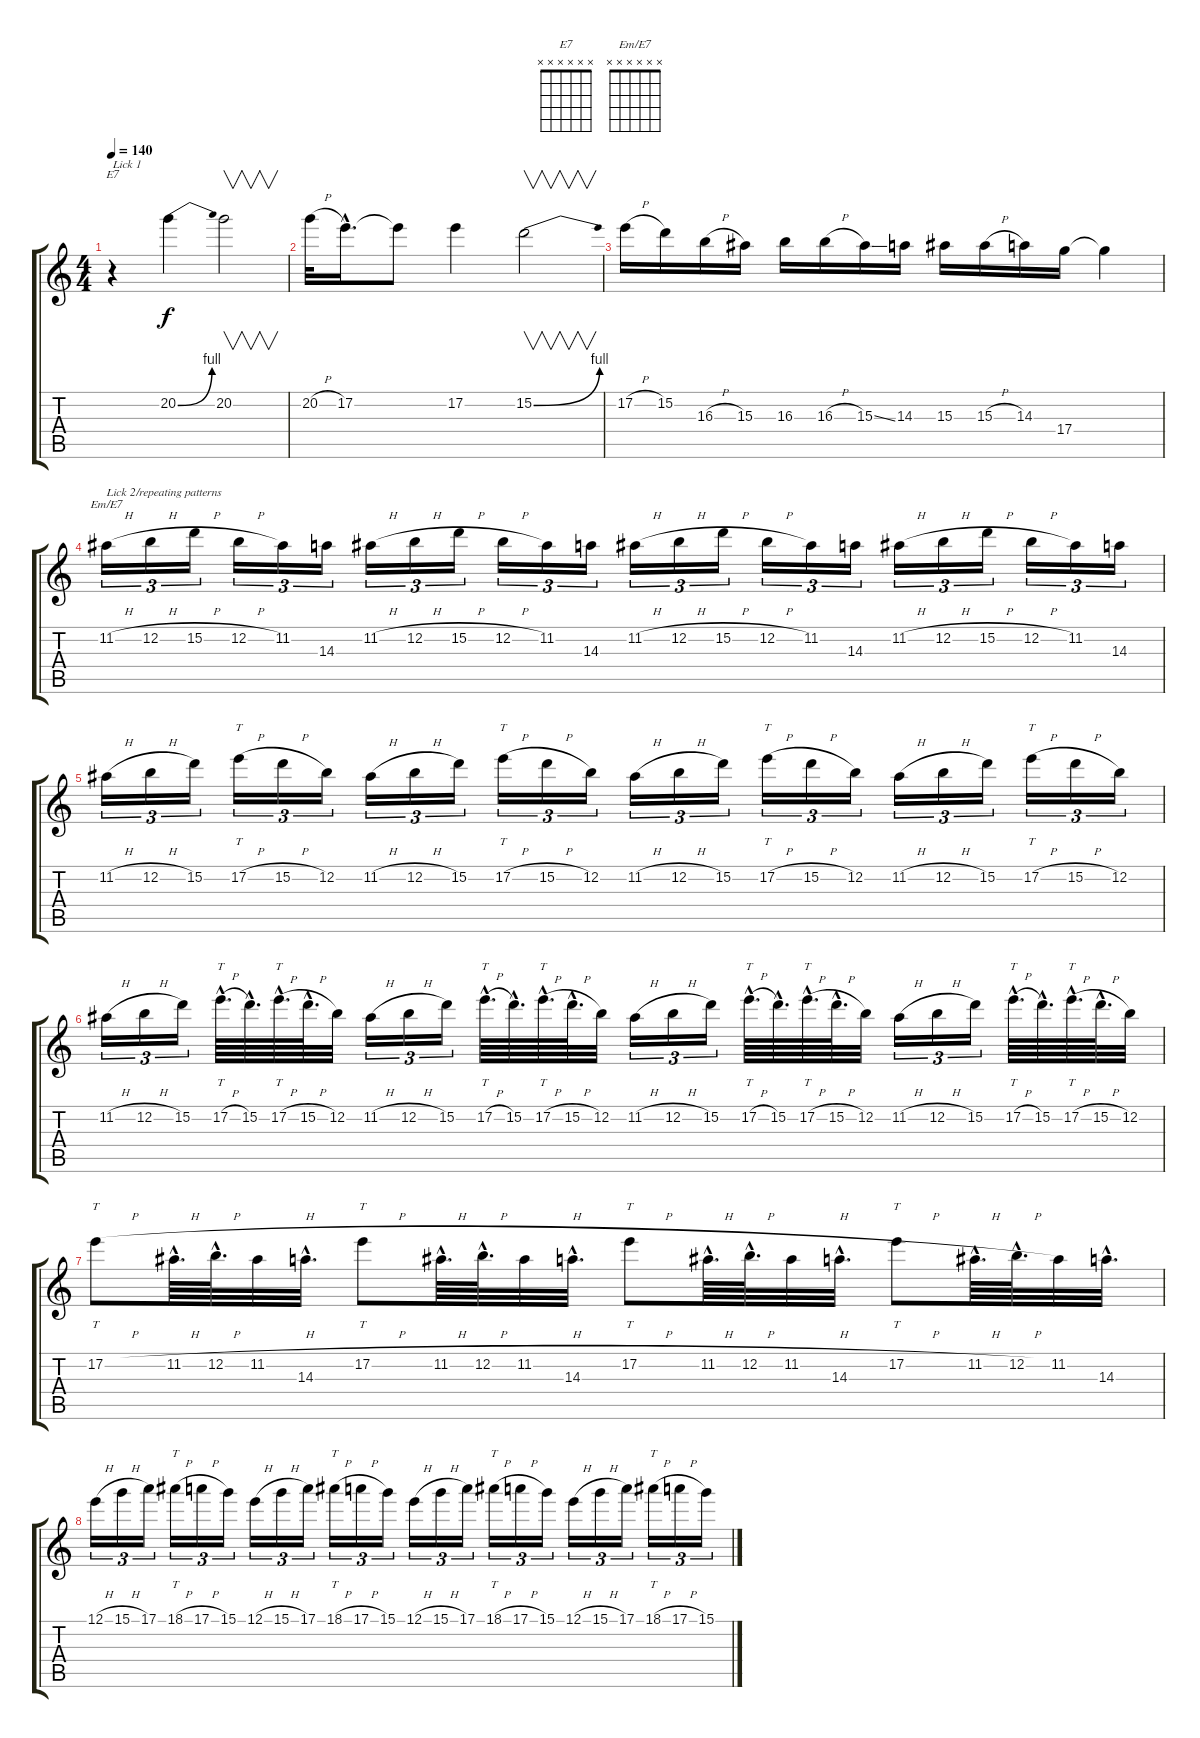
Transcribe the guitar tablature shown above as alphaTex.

\track "" {instrument overdrivenguitar}
\staff {score tabs}
\tuning (E4 B3 G3 D3 A2 E2) {hide}
\chord ("E7" x x x x x x) {firstfret 0}
\chord ("Em/E7" x x x x x x) {firstfret 0}
\ts (4 4)
\tempo 140
\clef g2
\ks c
r.4{ch "E7" txt "Lick 1" dy f instrument overdrivenguitar} 20.2{be (bend 0 0 60 4)}.4 20.2.2{v} |
20.2{h}.32 17.2{hac}.16{d} 17.2{t}.8 17.2.4 15.2{be (bend 0 0 60 4)}.2{v} |
17.2{h}.16 15.2.16 16.3{h}.16 15.3.16 16.3.16 16.3{h}.16 15.3{ss}.16 14.3.16 15.3.16 15.3{h}.16 14.3.16 17.4.16 17.4{t}.4 |
11.2{h}.16{tu (3 2) ch "Em/E7" txt "Lick 2/repeating patterns"} 12.2{h}.16{tu (3 2)} 15.2{h}.16{tu (3 2)} 12.2{h}.16{tu (3 2)} 11.2.16{tu (3 2)} 14.3.16{tu (3 2)} 11.2{h}.16{tu (3 2)} 12.2{h}.16{tu (3 2)} 15.2{h}.16{tu (3 2)} 12.2{h}.16{tu (3 2)} 11.2.16{tu (3 2)} 14.3.16{tu (3 2)} 11.2{h}.16{tu (3 2)} 12.2{h}.16{tu (3 2)} 15.2{h}.16{tu (3 2)} 12.2{h}.16{tu (3 2)} 11.2.16{tu (3 2)} 14.3.16{tu (3 2)} 11.2{h}.16{tu (3 2)} 12.2{h}.16{tu (3 2)} 15.2{h}.16{tu (3 2)} 12.2{h}.16{tu (3 2)} 11.2.16{tu (3 2)} 14.3.16{tu (3 2)} |
11.2{h}.16{tu (3 2)} 12.2{h}.16{tu (3 2)} 15.2.16{tu (3 2)} 17.2{h}.16{tt tu (3 2)} 15.2{h}.16{tu (3 2)} 12.2.16{tu (3 2)} 11.2{h}.16{tu (3 2)} 12.2{h}.16{tu (3 2)} 15.2.16{tu (3 2)} 17.2{h}.16{tt tu (3 2)} 15.2{h}.16{tu (3 2)} 12.2.16{tu (3 2)} 11.2{h}.16{tu (3 2)} 12.2{h}.16{tu (3 2)} 15.2.16{tu (3 2)} 17.2{h}.16{tt tu (3 2)} 15.2{h}.16{tu (3 2)} 12.2.16{tu (3 2)} 11.2{h}.16{tu (3 2)} 12.2{h}.16{tu (3 2)} 15.2.16{tu (3 2)} 17.2{h}.16{tt tu (3 2)} 15.2{h}.16{tu (3 2)} 12.2.16{tu (3 2)} |
11.2{h}.16{tu (3 2)} 12.2{h}.16{tu (3 2)} 15.2.16{tu (3 2)} 17.2{h hac}.64{tt d} 15.2{hac}.64{d} 17.2{h hac}.64{tt d} 15.2{h hac}.64{d} 12.2.32 11.2{h}.16{tu (3 2)} 12.2{h}.16{tu (3 2)} 15.2.16{tu (3 2)} 17.2{h hac}.64{tt d} 15.2{hac}.64{d} 17.2{h hac}.64{tt d} 15.2{h hac}.64{d} 12.2.32 11.2{h}.16{tu (3 2)} 12.2{h}.16{tu (3 2)} 15.2.16{tu (3 2)} 17.2{h hac}.64{tt d} 15.2{hac}.64{d} 17.2{h hac}.64{tt d} 15.2{h hac}.64{d} 12.2.32 11.2{h}.16{tu (3 2)} 12.2{h}.16{tu (3 2)} 15.2.16{tu (3 2)} 17.2{h hac}.64{tt d} 15.2{hac}.64{d} 17.2{h hac}.64{tt d} 15.2{h hac}.64{d} 12.2.32 |
17.2{h}.8{tt} 11.2{h hac}.64{d} 12.2{h hac}.64{d} 11.2{h}.32 14.3{hac}.32{d} 17.2{h}.8{tt} 11.2{h hac}.64{d} 12.2{h hac}.64{d} 11.2{h}.32 14.3{hac}.32{d} 17.2{h}.8{tt} 11.2{h hac}.64{d} 12.2{h hac}.64{d} 11.2{h}.32 14.3{hac}.32{d} 17.2{h}.8{tt} 11.2{h hac}.64{d} 12.2{h hac}.64{d} 11.2.32 14.3{hac}.32{d} |
12.1{h}.16{tu (3 2)} 15.1{h}.16{tu (3 2)} 17.1.16{tu (3 2)} 18.1{h}.16{tt tu (3 2)} 17.1{h}.16{tu (3 2)} 15.1.16{tu (3 2)} 12.1{h}.16{tu (3 2)} 15.1{h}.16{tu (3 2)} 17.1.16{tu (3 2)} 18.1{h}.16{tt tu (3 2)} 17.1{h}.16{tu (3 2)} 15.1.16{tu (3 2)} 12.1{h}.16{tu (3 2)} 15.1{h}.16{tu (3 2)} 17.1.16{tu (3 2)} 18.1{h}.16{tt tu (3 2)} 17.1{h}.16{tu (3 2)} 15.1.16{tu (3 2)} 12.1{h}.16{tu (3 2)} 15.1{h}.16{tu (3 2)} 17.1.16{tu (3 2)} 18.1{h}.16{tt tu (3 2)} 17.1{h}.16{tu (3 2)} 15.1.16{tu (3 2)}
